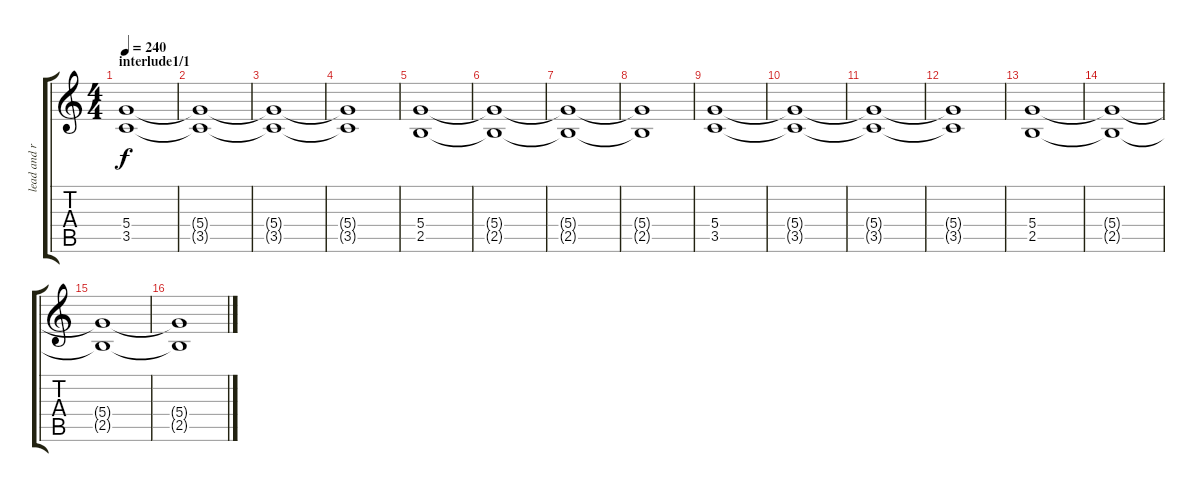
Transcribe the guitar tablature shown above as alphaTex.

\track ("lead and rithm guitar(luca turilli)" "lead and r") {instrument distortionguitar}
\staff {score tabs}
\tuning (E4 B3 G3 D3 A2 E2) {hide}
\ts (4 4)
\section ("" "interlude1/1")
\tempo 240
\clef g2
\ks c
(5.4 3.5).1{dy f} |
(5.4{t} 3.5{t}).1 |
(5.4{t} 3.5{t}).1 |
(5.4{t} 3.5{t}).1 |
(5.4 2.5).1 |
(5.4{t} 2.5{t}).1 |
(5.4{t} 2.5{t}).1 |
(5.4{t} 2.5{t}).1 |
(5.4 3.5).1 |
(5.4{t} 3.5{t}).1 |
(5.4{t} 3.5{t}).1 |
(5.4{t} 3.5{t}).1 |
(5.4 2.5).1 |
(5.4{t} 2.5{t}).1 |
(5.4{t} 2.5{t}).1 |
(5.4{t} 2.5{t}).1
